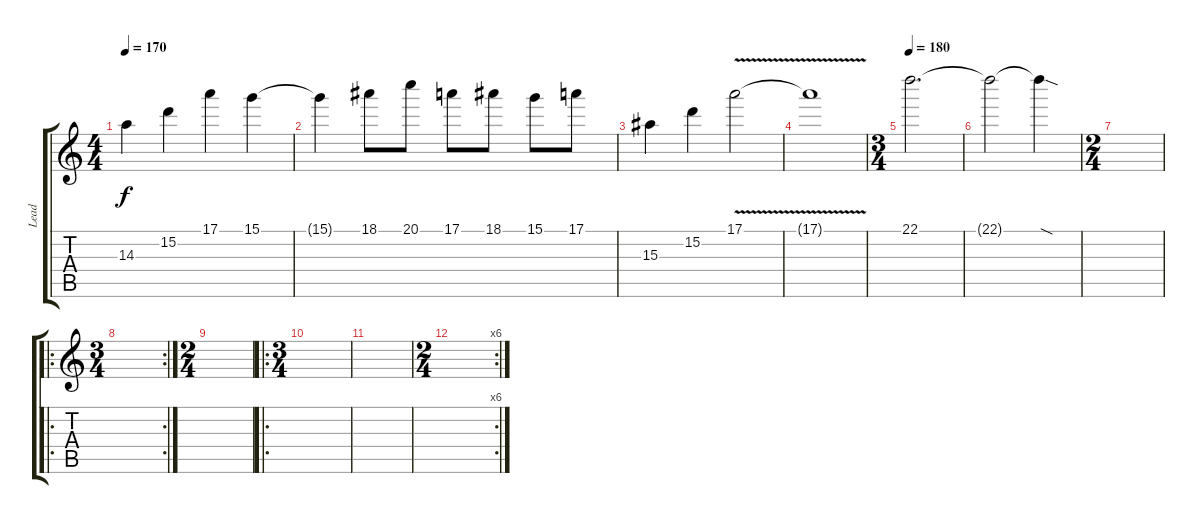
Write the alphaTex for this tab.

\track ("Lead" "Lead") {instrument overdrivenguitar}
\staff {score tabs}
\tuning (E4 B3 G3 D3 A2 D2) {hide}
\ts (4 4)
\tempo 170
\clef g2
\ks c
14.3.4{dy f} 15.2.4 17.1.4 15.1.4 |
15.1{t}.4 18.1.8 20.1.8 17.1.8 18.1.8 15.1.8 17.1.8 |
15.3.4 15.2.4 17.1{v}.2 |
17.1{t}.1 |
\ts (3 4)
\tempo 180
22.1.2{d} |
22.1{t}.2 22.1{sod t}.4 |
\ts (2 4)
|
\ro
\rc 2
\ts (3 4)
|
\ts (2 4)
|
\ro
\ts (3 4)
|
|
\rc 6
\ts (2 4)
